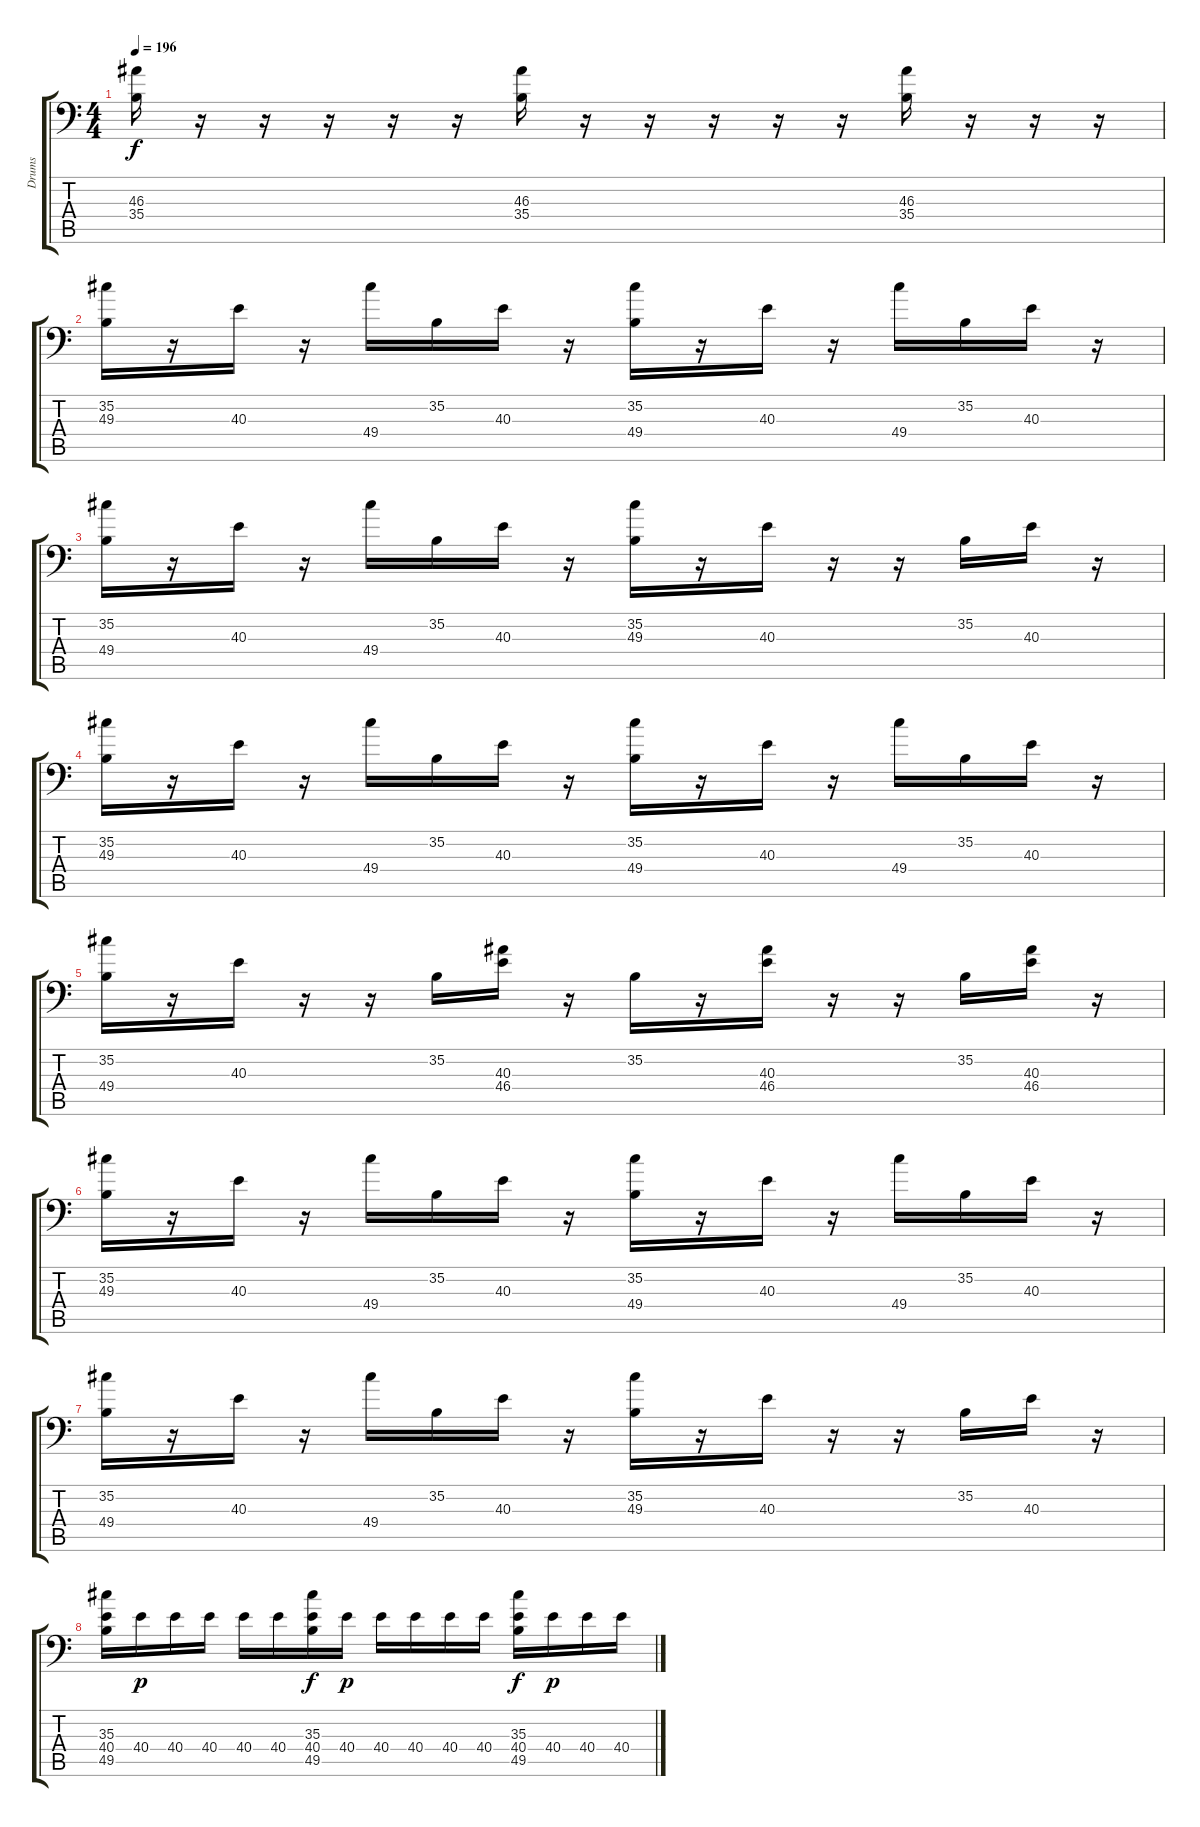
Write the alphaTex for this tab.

\track ("Drums" "Drums") {instrument acousticgrandpiano}
\staff {score tabs}
\tuning (C-1 C-1 C-1 C-1 C-1 C-1) {hide}
\ts (4 4)
\tempo 196
\clef f4
\ks c
(46.3 35.4).16{dy f} r.16 r.16 r.16 r.16 r.16 (46.3 35.4).16 r.16 r.16 r.16 r.16 r.16 (46.3 35.4).16 r.16 r.16 r.16 |
(35.2 49.3).16 r.16 40.3.16 r.16 49.4.16 35.2.16 40.3.16 r.16 (35.2 49.4).16 r.16 40.3.16 r.16 49.4.16 35.2.16 40.3.16 r.16 |
(35.2 49.4).16 r.16 40.3.16 r.16 49.4.16 35.2.16 40.3.16 r.16 (35.2 49.3).16 r.16 40.3.16 r.16 r.16 35.2.16 40.3.16 r.16 |
(35.2 49.3).16 r.16 40.3.16 r.16 49.4.16 35.2.16 40.3.16 r.16 (35.2 49.4).16 r.16 40.3.16 r.16 49.4.16 35.2.16 40.3.16 r.16 |
(35.2 49.4).16 r.16 40.3.16 r.16 r.16 35.2.16 (40.3 46.4).16 r.16 35.2.16 r.16 (40.3 46.4).16 r.16 r.16 35.2.16 (40.3 46.4).16 r.16 |
(35.2 49.3).16 r.16 40.3.16 r.16 49.4.16 35.2.16 40.3.16 r.16 (35.2 49.4).16 r.16 40.3.16 r.16 49.4.16 35.2.16 40.3.16 r.16 |
(35.2 49.4).16 r.16 40.3.16 r.16 49.4.16 35.2.16 40.3.16 r.16 (35.2 49.3).16 r.16 40.3.16 r.16 r.16 35.2.16 40.3.16 r.16 |
(35.3 40.4 49.5).16 40.4.16{dy p} 40.4.16 40.4.16 40.4.16 40.4.16 (35.3 40.4 49.5).16{dy f} 40.4.16{dy p} 40.4.16 40.4.16 40.4.16 40.4.16 (35.3 40.4 49.5).16{dy f} 40.4.16{dy p} 40.4.16 40.4.16
